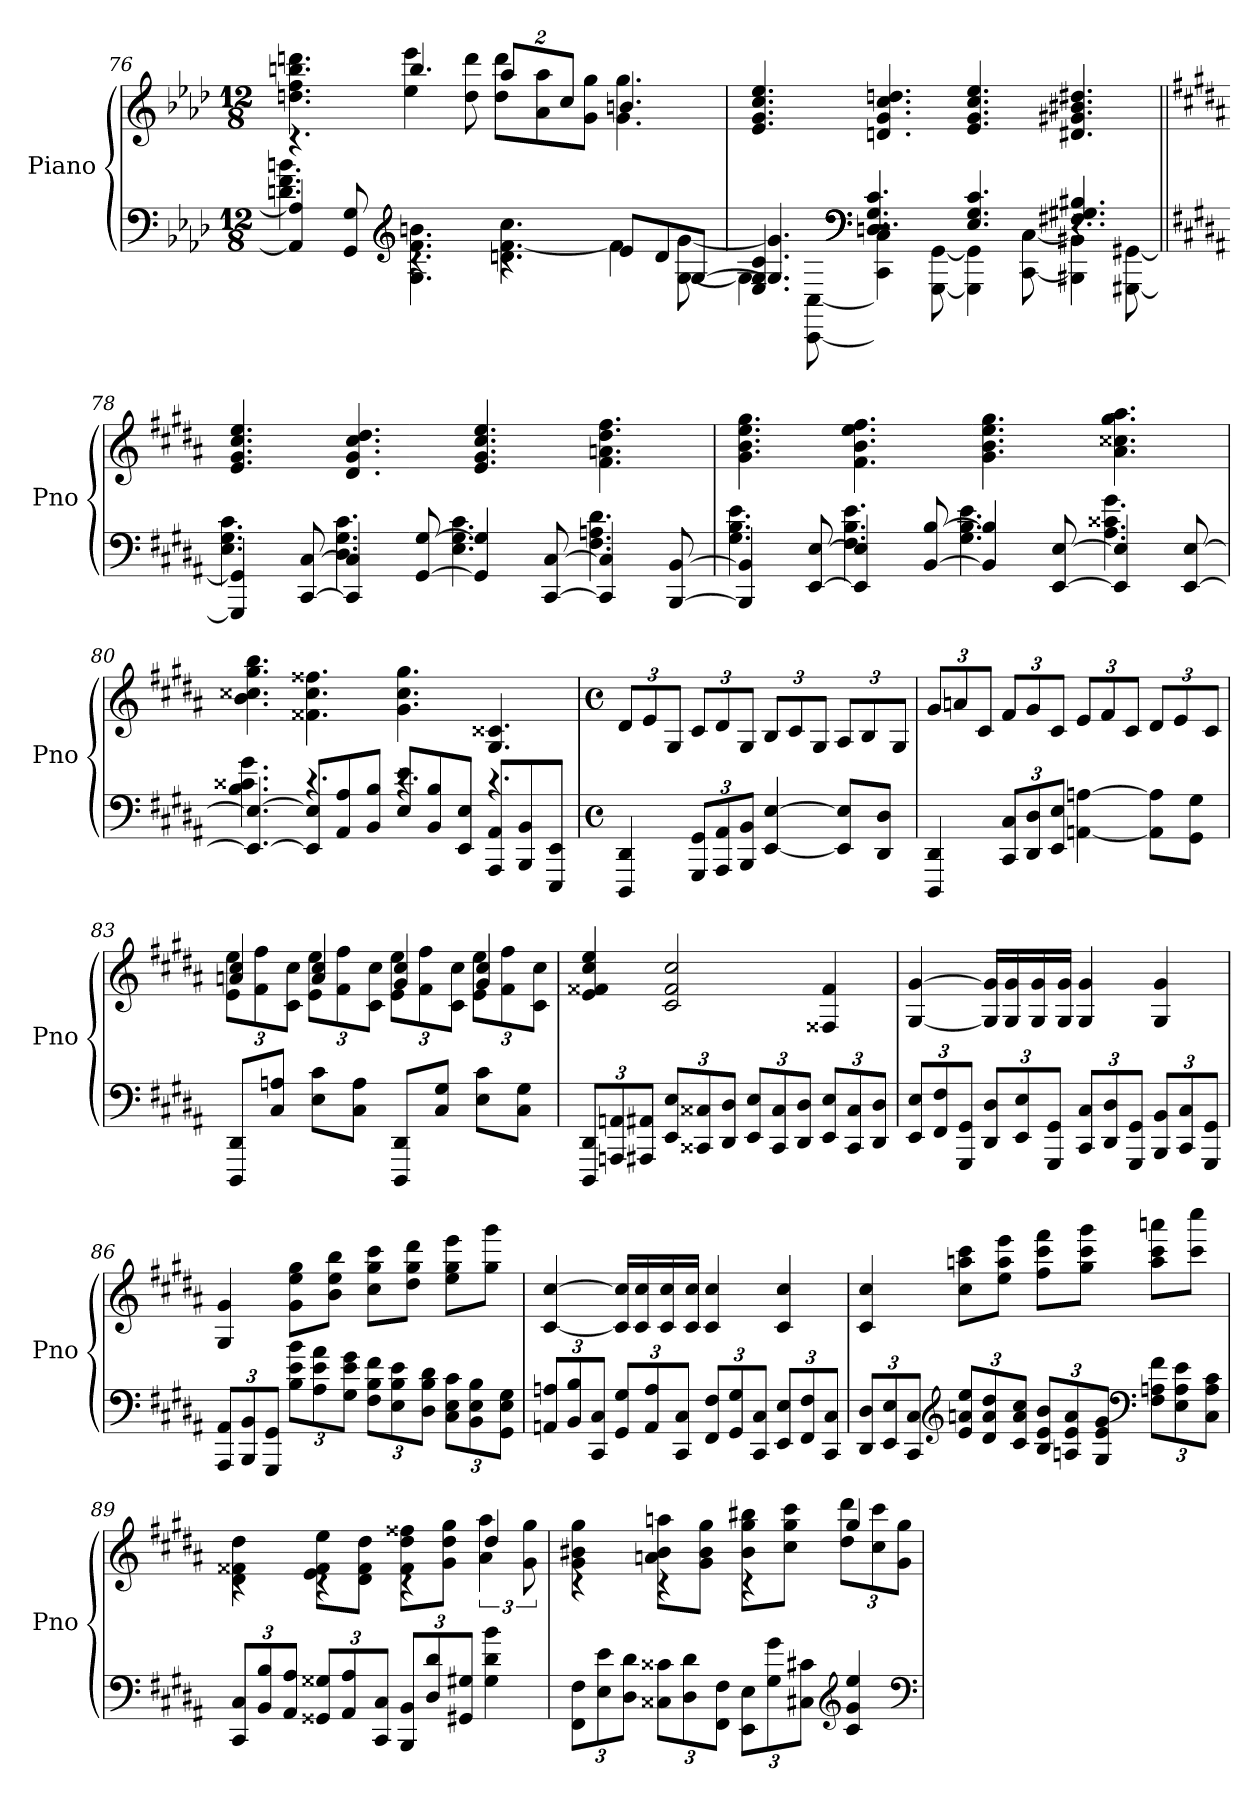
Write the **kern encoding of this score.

**kern	**kern
*part1	*part1
*staff2	*staff1
*I"Piano	*
*I'Pno	*
*clefF4	*clefG2
*k[b-e-a-d-]	*k[b-e-a-d-]
*M12/8	*M12/8
=76	=76
*^	*^
4AA-] 4A-]	4.dn 4.f 4.bn	4.rc	4.ddn 4.ff 4.bbn 4.dddn
8GG 8G	.	.	.
*clefG2	*	*	*
4.rc	4.G 4.f 4.bn	4.bb	4ee- 4eee-
.	.	.	8dd 8ddd
4.rc	4.dn [4.f 4.cc	16%3aa-L	8dd 8dddL
.	.	.	8a- 8aa-
.	.	16%3ccJ	.
.	.	.	8g 8ggJ
8e-L	4f]	4.bn	4.g 4.gg
8d	.	.	.
[8GJ	[8G [8g	.	.
*	*	*v	*v
=77	=77	=77
*	*^	*
4.E-/ 4.G/ 4.c/	4G]	4.G] 4.g]	4.e- 4.g 4.cc 4.ee-
.	[8CC [8C	.	.
*clefF4	*	*	*
2.r	4CC] 4C]	4.Dn 4.G 4.c	4.dn 4.g 4.cc 4.ddn
.	[8GGG [8GG	.	.
.	4GGG] 4GG]	4.E- 4.G 4.c	4.e- 4.g 4.cc 4.ee-
.	[8CC [8C	.	.
4.r	4BBB#X] 4BB#X]	4.F#X 4.G#X 4.B#X	4.d#X 4.g#X 4.b#X 4.dd#X
.	[8GGG#X [8GG#X	.	.
*v	*v	*v	*
=78||	=78||
*k[f#c#g#d#a#]	*k[f#c#g#d#a#]
*^	*
4GGG#] 4GG#]	4.E 4.G# 4.c#	4.e 4.g# 4.cc# 4.ee
[8CC# [8C#	.	.
4CC#] 4C#]	4.D# 4.G# 4.c#	4.d# 4.g# 4.cc# 4.dd#
[8GG# [8G#	.	.
4GG#] 4G#]	4.E 4.G# 4.c#	4.e 4.g# 4.cc# 4.ee
[8CC# [8C#	.	.
4CC#] 4C#]	4.F# 4.An 4.d#	4.f# 4.an 4.dd# 4.ff#
[8BBB [8BB	.	.
=79	=79	=79
4BBB] 4BB]	4.G# 4.B 4.e	4.g# 4.b 4.ee 4.gg#
[8EE [8E	.	.
4EE] 4E]	4.F# 4.B 4.e	4.f# 4.b 4.ee 4.ff#
[8BB [8B	.	.
4BB] 4B]	4.G# 4.B 4.e	4.g# 4.b 4.ee 4.gg#
[8EE [8E	.	.
4EE] 4E]	4.A# 4.c##X 4.g#	4.a# 4.cc##X 4.gg# 4.aa#
[8EE [8E	.	.
=80	=80	=80
4.EE_ 4.E_	4.B 4.c##X 4.g#	4.b 4.cc##X 4.gg# 4.bb
8EE] 8E]L	4.rc	4.f##X 4.cc## 4.ff##X
8AA# 8A#	.	.
8BB 8BJ	.	.
8E 8eL	4.rc	4.g# 4.cc## 4.gg#
8BB 8B	.	.
8EE 8EJ	.	.
8AAA# 8AA#L	4.rc	4.G# 4.c##X
8BBB 8BB	.	.
8EEE 8EEJ	.	.
*v	*v	*
=81	=81
*M4/4	*M4/4
*met(c)	*met(c)
4DDD# 4DD#	12d#L
.	12e
.	12G#J
12GGG# 12GG#L	12c#L
12AAA# 12AA#	12d#
12BBB 12BBJ	12G#J
[4EE [4E	12BL
.	12c#
.	12G#J
8EE] 8E]L	12A#L
.	12B
8DD# 8D#J	.
.	12G#J
=82	=82
4DDD# 4DD#	12g#L
.	12an
.	12c#J
12CC# 12C#L	12f#L
12DD# 12D#	12g#
12EE 12EJ	12c#J
[4AAn [4An	12eL
.	12f#
.	12c#J
8AA] 8A]L	12d#L
.	12e
8GG# 8G#J	.
.	12c#J
=83	=83
*	*^
8DDD# 8DD#L	4an 4cc#	12e 12eeL
.	.	12f# 12ff#
8C# 8AnJ	.	.
.	.	12c# 12cc#J
8E 8c#L	4a 4cc#	12e 12eeL
.	.	12f# 12ff#
8C# 8AJ	.	.
.	.	12c# 12cc#J
8DDD# 8DD#L	4g# 4cc#	12e 12eeL
.	.	12f# 12ff#
8C# 8G#J	.	.
.	.	12c# 12cc#J
8E 8c#L	4g# 4cc#	12e 12eeL
.	.	12f# 12ff#
8C# 8G#J	.	.
.	.	12c# 12cc#J
*	*v	*v
=84	=84
12DDD# 12DD#L	4e 4f##X 4cc# 4ee
12AAAn 12AAn	.
12AAA#X 12AA#XJ	.
12EE 12EL	2c# 2f## 2cc#
12CC##X 12C##X	.
12DD# 12D#J	.
12EE 12EL	.
12CC## 12C##	.
12DD# 12D#J	.
12EE 12EL	4F##X 4f##
12CC## 12C##	.
12DD# 12D#J	.
=85	=85
12EE 12EL	[4G# [4g#
12FF# 12F#	.
12GGG# 12GG#J	.
12DD# 12D#L	16G#] 16g#]LL
.	16G# 16g#
12EE 12E	.
.	16G# 16g#
12GGG# 12GG#J	.
.	16G# 16g#JJ
12CC# 12C#L	4G# 4g#
12DD# 12D#	.
12GGG# 12GG#J	.
12BBB 12BBL	4G# 4g#
12CC# 12C#	.
12GGG# 12GG#J	.
=86	=86
12AAA# 12AA#L	4G# 4g#
12BBB 12BB	.
12GGG# 12GG#J	.
12B 12e 12bL	8g# 8ee 8gg#L
12A# 12e 12a#	.
.	8b 8ee 8bbJ
12G# 12e 12g#J	.
12F# 12B 12f#L	8cc# 8gg# 8ccc#L
12E 12B 12e	.
.	8dd# 8gg# 8ddd#J
12D# 12B 12d#J	.
12C# 12E 12c#L	8ee 8gg# 8eeeL
12BB 12E 12B	.
.	8gg# 8ggg#J
12GG# 12E 12G#J	.
=87	=87
12AAn 12AnL	[4c# [4cc#
12BB 12B	.
12CC# 12C#J	.
12GG# 12G#L	16c#] 16cc#]LL
.	16c# 16cc#
12AA 12A	.
.	16c# 16cc#
12CC# 12C#J	.
.	16c# 16cc#JJ
12FF# 12F#L	4c# 4cc#
12GG# 12G#	.
12CC# 12C#J	.
12EE 12EL	4c# 4cc#
12FF# 12F#	.
12CC# 12C#J	.
=88	=88
12DD# 12D#L	4c# 4cc#
12EE 12E	.
12CC# 12C#J	.
*clefG2	*
12e 12an 12eeL	8cc# 8aan 8ccc#L
12d# 12a 12dd#	.
.	8ee 8aa 8eeeJ
12c# 12a 12cc#J	.
12B 12e 12bL	8ff# 8ccc# 8fff#L
12An 12e 12a	.
.	8gg# 8ccc# 8ggg#J
12G# 12e 12g#J	.
*clefF4	*
12F# 12An 12f#L	8aa 8ccc# 8aaanL
12E 12A 12e	.
.	8ccc# 8cccc#J
12C# 12A 12c#J	.
=89	=89
*	*^
12CC# 12C#L	4rc	4d# 4f##X 4dd#
12BB 12B	.	.
12AA# 12A#J	.	.
12GG##X 12G##XL	4rc	8e 8f## 8eeL
12AA# 12A#	.	.
.	.	8d# 8f## 8dd#J
12CC# 12C#J	.	.
12BBB 12BBL	4rc	8f## 8dd# 8ff##XL
12D# 12d#	.	.
.	.	8g# 8dd# 8gg#J
12GG#X 12G#XJ	.	.
4G# 4d# 4b	4dd#	6a# 6aa#
.	.	12g# 12gg#
=90	=90	=90
12FF# 12F#L	4rc	4g# 4b#X 4gg#
12E 12e	.	.
12D# 12d#J	.	.
12C##X 12c##XL	4rc	8an 8b# 8aanL
12D# 12d#	.	.
.	.	8g# 8b# 8gg#J
12FF# 12F#J	.	.
12EE 12EL	4rc	8b# 8gg# 8bb#XL
12G# 12g#	.	.
.	.	8cc# 8gg# 8ccc#J
12C#X 12c#XJ	.	.
*clefG2	*	*
4c# 4g# 4ee	4gg#	12dd# 12ddd#L
.	.	12cc# 12ccc#
.	.	12g# 12gg#J
*	*v	*v
*clefF4	*
=	=
*-	*-
